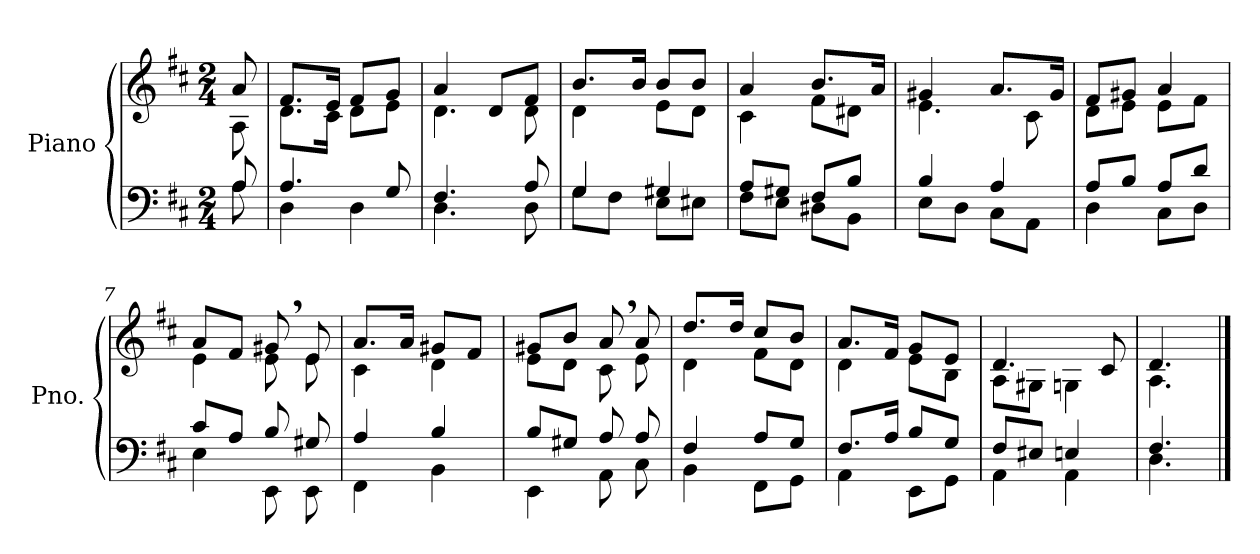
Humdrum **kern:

**kern	**kern
*part1	*part1
*staff2	*staff1
*I"Piano	*
*I'Pno.	*
*clefF4	*clefG2
*k[f#c#]	*k[f#c#]
*M2/4	*M2/4
=	=
*^	*^
8A/	8A\	8a/	8A\
=1	=1	=1	=1
4.A/	4D\	8.f#/L	8.d\L
.	.	16e/Jk	16c#\Jk
.	4D\	8f#/L	8d\L
8G/	.	8g/J	8e\J
=2	=2	=2	=2
4.F#/	4.D\	4a/	4.d\
.	.	8d/L	.
8A/	8D\	8f#/J	8d\
=3	=3	=3	=3
4G/	8G\L	8.b/L	4d\
.	8F#\J	.	.
.	.	16b/Jk	.
4G#X/	8E\L	8b/L	8e\L
.	8E#X\J	8b/J	8d\J
=4	=4	=4	=4
8A/L	8F#\L	4a/	4c#\
8G#X/J	8E\J	.	.
8F#/L	8D#X\L	8.b/L	8f#\L
8B/J	8BB\J	.	8d#X\J
.	.	16a/Jk	.
=5	=5	=5	=5
4B/	8E\L	4g#X/	4.e\
.	8D\J	.	.
4A/	8C#\L	8.a/L	.
.	8AA\J	.	8c#\
.	.	16g#/Jk	.
=6	=6	=6	=6
8A/L	4D\	8f#/L	8d\L
8B/J	.	8g#X/J	8e\J
8A/L	8C#\L	4a/	8e\L
8d/J	8D\J	.	8f#\J
!!LO:LB:g=z	!!
=7	=7	=7	=7
8c#/L	4E\	8a/L	4e\
8A/J	.	8f#/J	.
8B/	8EE\	8g#X,/	8e\
8G#X/	8EE\	8e/	8e\
=8	=8	=8	=8
4A/	4FF#\	8.a/L	4c#\
.	.	16a/Jk	.
4B/	4BB\	8g#X/L	4d\
.	.	8f#/J	.
=9	=9	=9	=9
8B/L	4EE\	8g#X/L	8e\L
8G#X/J	.	8b/J	8d\J
8A/	8AA\	8a,/	8c#\
8A/	8C#\	8a/	8e\
=10	=10	=10	=10
4F#/	4BB\	8.dd/L	4d\
.	.	16dd/Jk	.
8A/L	8FF#\L	8cc#/L	8f#\L
8G/J	8GG\J	8b/J	8d\J
=11	=11	=11	=11
8.F#/L	4AA\	8.a/L	4d\
16A/Jk	.	16f#/Jk	.
8B/L	8EE\L	8g/L	8e\L
8G/J	8GG\J	8e/J	8B\J
=12	=12	=12	=12
8F#/L	4AA\	4.d/	8A\L
8E#X/J	.	.	8G#X\J
4En/	4AA\	.	4Gn\
.	.	8c#/	.
=13	=13	=13	=13
4.F#/	4.D\	4.d/	4.A\
*v	*v	*	*
*	*v	*v
==	==
*-	*-
